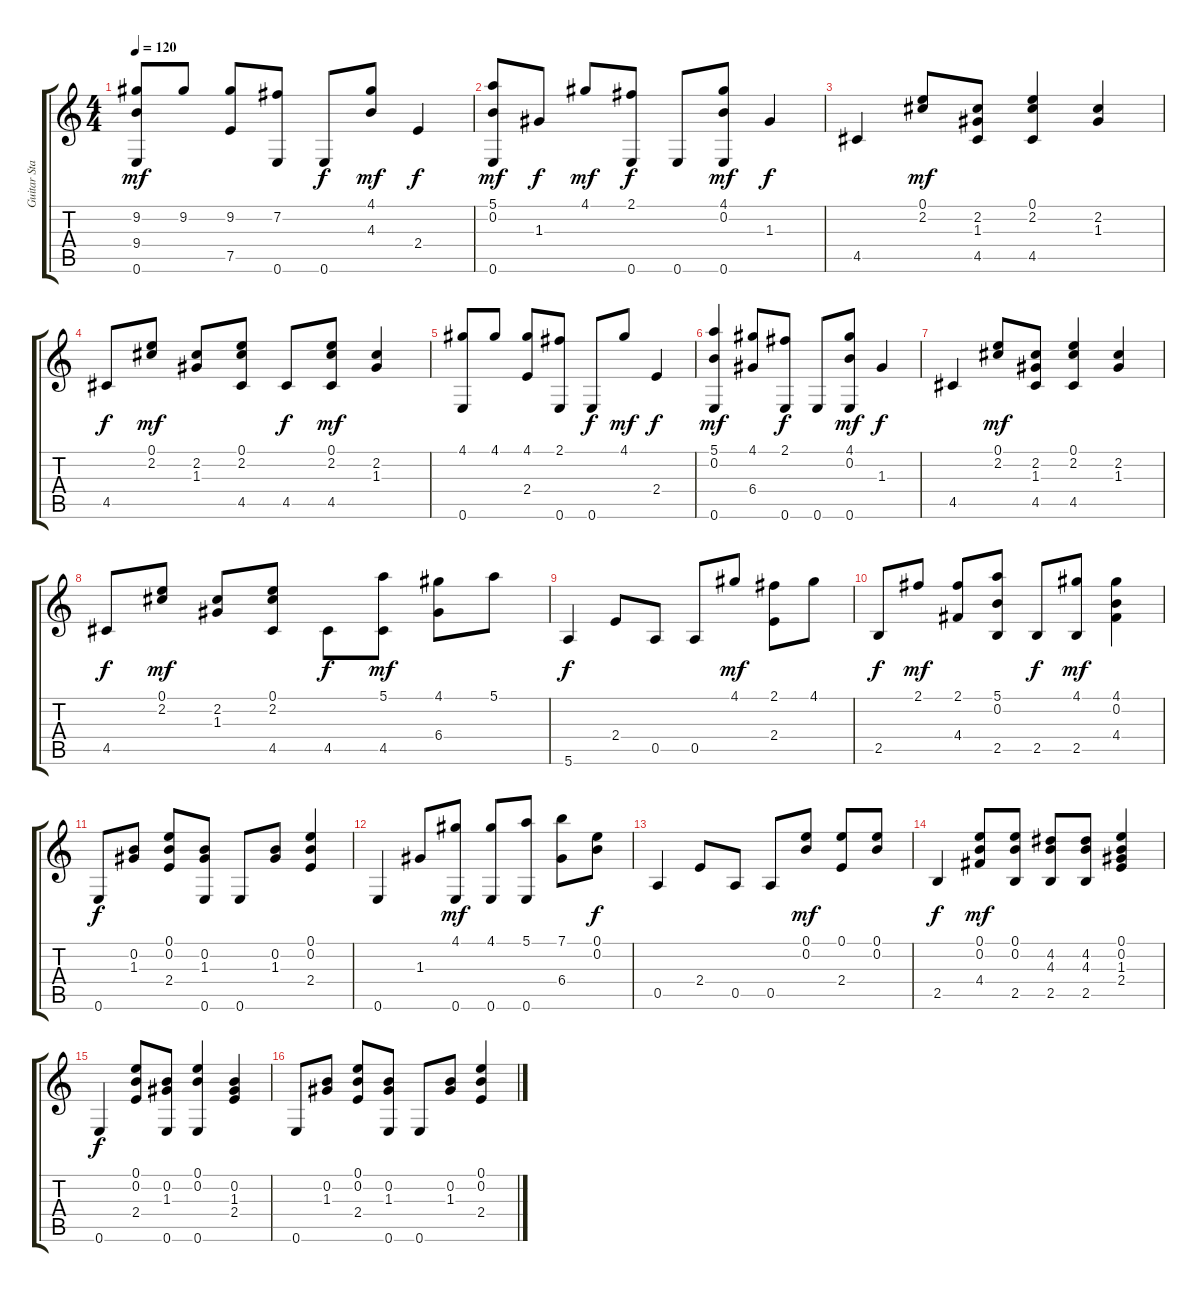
\track ("Guitar Standard" "Guitar Sta") {instrument acousticguitarnylon}
\staff {score tabs}
\tuning (E4 B3 G3 D3 A2 E2) {hide}
\ts (4 4)
\tempo 120
\clef g2
\ks c
(9.2 9.4 0.6).8{dy mf} 9.2.8 (9.2 7.5).8 (7.2 0.6).8 0.6.8{dy f} (4.1 4.3).8{dy mf} 2.4.4{dy f} |
(5.1 0.2 0.6).8{dy mf} 1.3.8{dy f} 4.1.8{dy mf} (2.1 0.6).8{dy f} 0.6.8 (4.1 0.2 0.6).8{dy mf} 1.3.4{dy f} |
4.5.4 (0.1 2.2).8{dy mf} (2.2 1.3 4.5).8 (0.1 2.2 4.5).4 (2.2 1.3).4 |
4.5.8{dy f} (0.1 2.2).8{dy mf} (2.2 1.3).8 (0.1 2.2 4.5).8 4.5.8{dy f} (0.1 2.2 4.5).8{dy mf} (2.2 1.3).4 |
(4.1 0.6).8 4.1.8 (4.1 2.4).8 (2.1 0.6).8 0.6.8{dy f} 4.1.8{dy mf} 2.4.4{dy f} |
(5.1 0.2 0.6).4{dy mf} (4.1 6.4).8 (2.1 0.6).8{dy f} 0.6.8 (4.1 0.2 0.6).8{dy mf} 1.3.4{dy f} |
4.5.4 (0.1 2.2).8{dy mf} (2.2 1.3 4.5).8 (0.1 2.2 4.5).4 (2.2 1.3).4 |
4.5.8{dy f} (0.1 2.2).8{dy mf} (2.2 1.3).8 (0.1 2.2 4.5).8 4.5.8{dy f} (5.1 4.5).8{dy mf} (4.1 6.4).8 5.1.8 |
5.6.4{dy f} 2.4.8 0.5.8 0.5.8 4.1.8{dy mf} (2.1 2.4).8 4.1.8 |
2.5.8{dy f} 2.1.8{dy mf} (2.1 4.4).8 (5.1 0.2 2.5).8 2.5.8{dy f} (4.1 2.5).8{dy mf} (4.1 0.2 4.4).4 |
0.6.8{dy f} (0.2 1.3).8 (0.1 0.2 2.4).8 (0.2 1.3 0.6).8 0.6.8 (0.2 1.3).8 (0.1 0.2 2.4).4 |
0.6.4 1.3.8 (4.1 0.6).8{dy mf} (4.1 0.6).8 (5.1 0.6).8 (7.1 6.4).8 (0.1 0.2).8{dy f} |
0.5.4 2.4.8 0.5.8 0.5.8 (0.1 0.2).8{dy mf} (0.1 2.4).8 (0.1 0.2).8 |
2.5.4{dy f} (0.1 0.2 4.4).8{dy mf} (0.1 0.2 2.5).8 (4.2 4.3 2.5).8 (4.2 4.3 2.5).8 (0.1 0.2 1.3 2.4).4 |
0.6.4{dy f} (0.1 0.2 2.4).8 (0.2 1.3 0.6).8 (0.1 0.2 0.6).4 (0.2 1.3 2.4).4 |
0.6.8 (0.2 1.3).8 (0.1 0.2 2.4).8 (0.2 1.3 0.6).8 0.6.8 (0.2 1.3).8 (0.1 0.2 2.4).4
